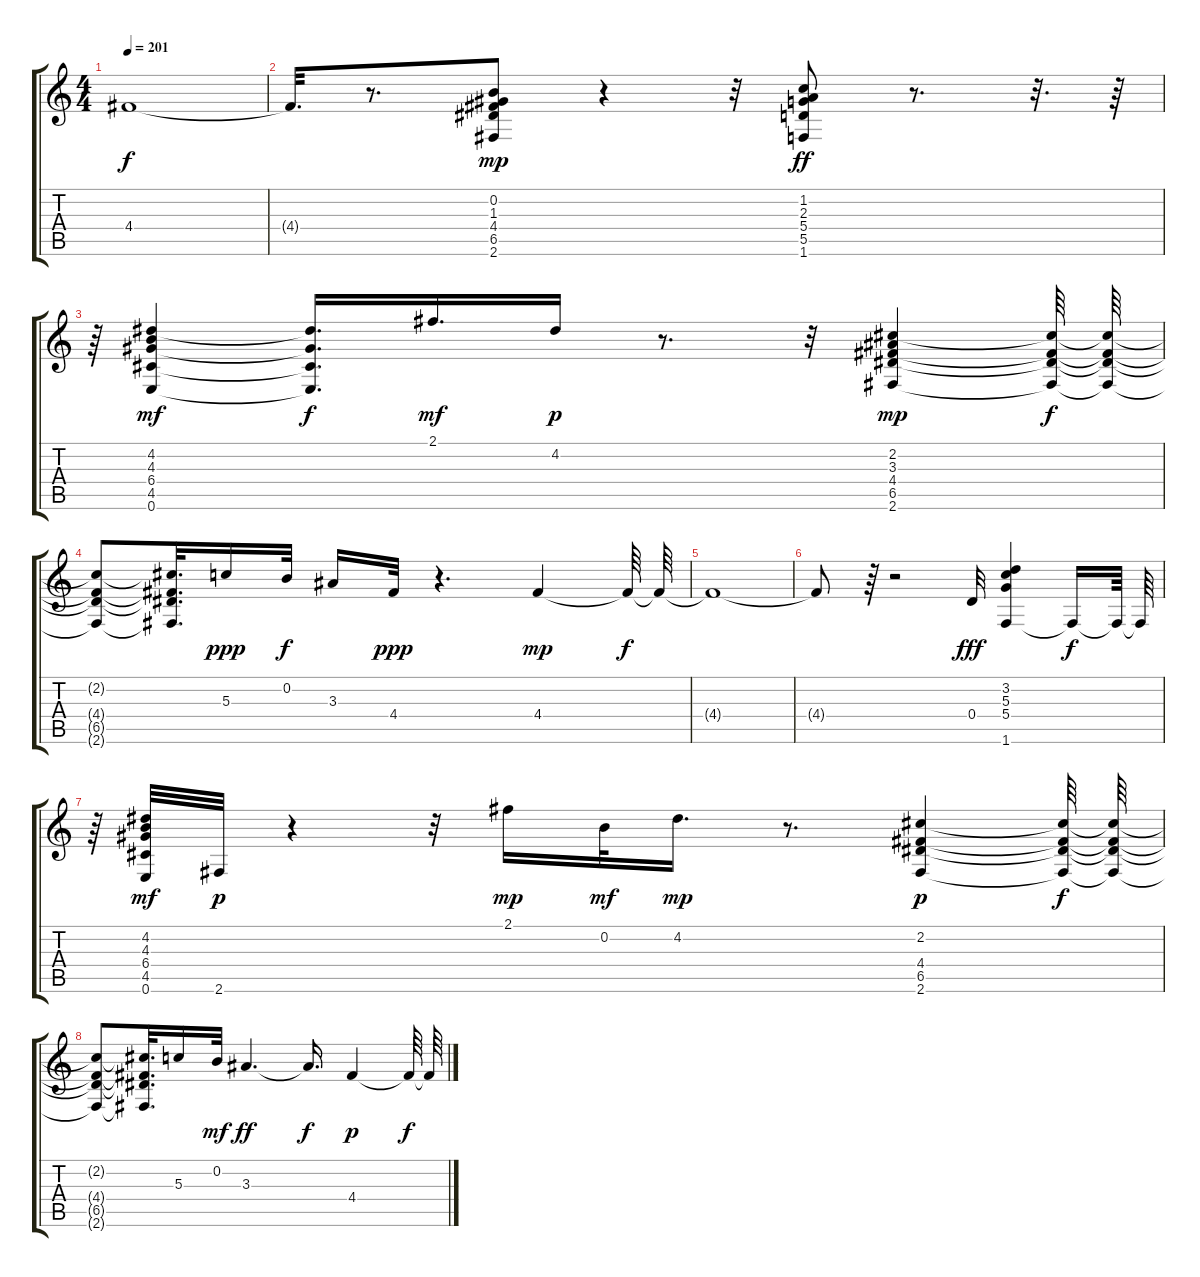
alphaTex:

\track "" {instrument electricguitarjazz}
\staff {score tabs}
\tuning (E4 B3 G3 D3 A2 E2) {hide}
\ts (4 4)
\tempo 201
\clef g2
\ks c
4.4{t}.1{dy f} |
4.4{t}.32{d} r.8{d} (0.2 1.3 4.4 6.5 2.6).8{dy mp} r.4 r.32 (1.2 2.3 5.4 5.5 1.6).8{dy ff} r.8{d} r.32{d} r.64 |
r.64 (4.2 4.3 6.4 4.5 0.6).4{dy mf} (4.2{t} 6.4{t} 4.5{t} 0.6{t}).16{d dy f} 2.1.16{d dy mf} 4.2.16{dy p} r.8{d} r.32 (2.2 3.3 4.4 6.5 2.6).4{dy mp} (2.2{t} 4.4{t} 6.5{t} 2.6{t}).64{dy f} (2.2{t} 4.4{t} 6.5{t} 2.6{t}).64 |
(2.2{t} 4.4{t} 6.5{t} 2.6{t}).8 (2.2{t} 4.4{t} 6.5{t} 2.6{t}).32{d} 5.3.16{dy ppp} 0.2.32{dy f} 3.3.16 4.4.32{dy ppp} r.4{d} 4.4.4{dy mp} 4.4{t}.64{dy f} 4.4{t}.64 |
4.4{t}.1 |
4.4{t}.8 r.64 r.2 0.4.32{dy fff} (3.2 5.3 5.4 1.6).4 1.6{t}.16{dy f} 1.6{t}.64 1.6{t}.64 |
r.64 (4.2 4.3 6.4 4.5 0.6).32{dy mf} 2.6.32{dy p} r.4 r.32 2.1.16{dy mp} 0.2.32{dy mf} 4.2.16{d dy mp} r.8{d} (2.2 4.4 6.5 2.6).4{dy p} (2.2{t} 4.4{t} 6.5{t} 2.6{t}).64{dy f} (2.2{t} 4.4{t} 6.5{t} 2.6{t}).64 |
(2.2{t} 4.4{t} 6.5{t} 2.6{t}).8 (2.2{t} 4.4{t} 6.5{t} 2.6{t}).32{d} 5.3.16 0.2.32{dy mf} 3.3.4{d dy ff} 3.3{t}.16{d dy f} 4.4.4{dy p} 4.4{t}.64{dy f} 4.4{t}.64
